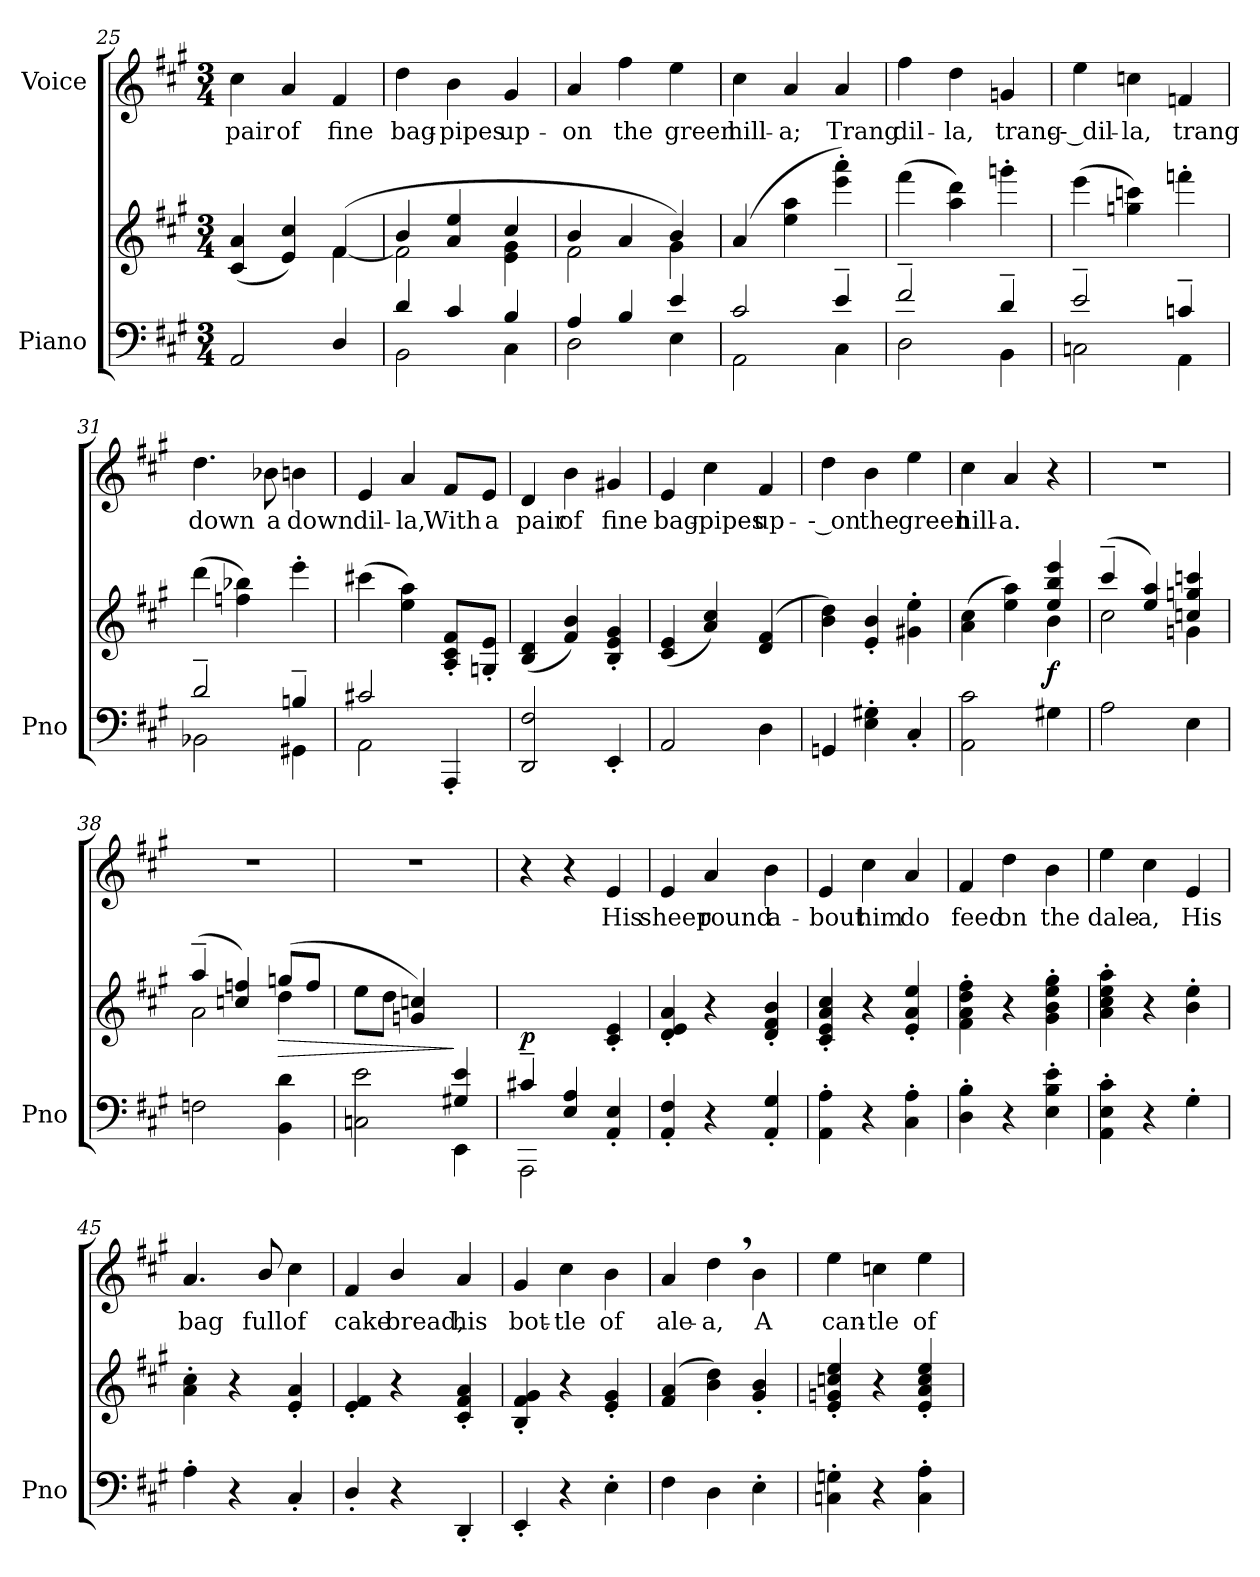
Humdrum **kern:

**kern	**kern	**dynam	**kern	**text
*part2	*part2	*part2	*part1	*part1
*staff3	*staff2	*staff2/3	*staff1	*staff1
*I"Piano	*	*	*I"Voice	*
*I'Pno	*	*	*	*
!!LO:LB:g=z
*clefF4	*clefG2	*	*clefG2	*
*k[f#c#g#]	*k[f#c#g#]	*	*k[f#c#g#]	*
*M3/4	*M3/4	*	*M3/4	*
=25	=25	=25	=25	=25
*	*^	*	*	*
!	!	!	!	!	!LO:LY:b
2AA/	(>4c#/ 4a/	2ryy	.	4cc#\	pair
!	!	!	!	!	!LO:LY:b
.	4e/ 4cc#/)	.	.	4a/	of
!	!	!	!	!	!LO:LY:b
4D/	(4f#/	[4f#\	.	4f#/	fine
=26	=26	=26	=26	=26	=26
*^	*	*	*	*	*
!	!	!	!	!	!	!LO:LY:b
4d/	2BB\	4b/	2f#\]	.	4dd\	bag-
!	!	!	!	!	!	!LO:LY:b
4c#/	.	4a/ 4ee/	.	.	4b\	-pipes
!	!	!	!	!	!	!LO:LY:b
4B/	4C#\	4cc#/	4e\ 4g#\	.	4g#/	up-
=27	=27	=27	=27	=27	=27	=27
!	!	!	!	!	!	!LO:LY:b
4A/	2D\	4b/	2f#\	.	4a/	-on
!	!	!	!	!	!	!LO:LY:b
4B/	.	4a/	.	.	4ff#\	the
!	!	!	!	!	!	!LO:LY:b
4e/	4E\	4b/)	4g#\	.	4ee\	green
=28	=28	=28	=28	=28	=28	=28
!	!	!	!	!	!	!LO:LY:b
*	*	*v	*v	*	*	*
2c#/	2AA\	(4a/	.	4cc#\	hill-
!	!	!	!	!	!LO:LY:b
.	.	4ee\ 4aa\	.	4a/	-a;
!	!	!	!LO:DY:b	!	!LO:LY:b
!	!	!	!LO:DY:n=1:b	!	!
4e~/	4C#\	4eee\' 4aaa\')	p other-dynamics	4a/	Trang
=29	=29	=29	=29	=29	=29
!	!	!	!	!	!LO:LY:b
2f#~/	2D\	(4fff#\	.	4ff#\	dil-
!	!	!	!	!	!LO:LY:b
.	.	4aa\ 4ddd\)	.	4dd\	-la,
!	!	!	!	!	!LO:LY:b
4d~/	4BB\	4gggn'\	.	4gn/	trang-
!!LO:LB:g=z
=30	=30	=30	=30	=30	=30
!	!	!	!	!	!LO:LY:b
2e~/	2Cn\	(4eee\	.	4ee\	-- dil-
!	!	!	!	!	!LO:LY:b
.	.	4ggn\ 4cccn\)	.	4ccn\	-la,
!	!	!	!	!	!LO:LY:b
4cn~/	4AA\	4fffn'\	.	4fn/	trang
=31	=31	=31	=31	=31	=31
!	!	!	!	!	!LO:LY:b
2d~/	2BB-X\	(4ddd\	.	4.dd\	down
.	.	4ffn\ 4bb-X\)	.	.	.
!	!	!	!	!	!LO:LY:b
.	.	.	.	8b-X\	a
!	!	!	!	!	!LO:LY:b
4Bn~/	4GG#X\	4eee'\	.	4bn\	down
=32	=32	=32	=32	=32	=32
!	!	!	!	!	!LO:LY:b
2c#X/	2AA\	(4ccc#X\	.	4e/	dil-
!	!	!	!	!	!LO:LY:b
.	.	4ee\ 4aa\)	.	4a/	-la,
!	!	!	!	!	!LO:LY:b
4AAA'/	4ryy	8A/'> 8c#/'> 8f#/'>L	.	8f#/L	With
!	!	!	!	!	!LO:LY:b
.	.	8Gn/'> 8e/'>J	.	8e/J	a
*v	*v	*	*	*	*
=33	=33	=33	=33	=33
!	!	!	!	!LO:LY:b
2DD/ 2F#/	(>4B/ 4d/	.	4d/	pair
!	!	!	!	!LO:LY:b
.	4f#/ 4b/)	.	4b\	of
!	!	!	!	!LO:LY:b
4EE'/	4B/'> 4e/'> 4g#/'>	.	4g#X/	fine
=34	=34	=34	=34	=34
!	!	!	!	!LO:LY:b
2AA/	(>4c#/ 4e/	.	4e/	bag-
!	!	!	!	!LO:LY:b
.	4a/ 4cc#/)	.	4cc#\	-pipes
!	!	!	!	!LO:LY:b
4D\	(>4d/ 4f#/	.	4f#/	up-
!!LO:PB:g=z
=35	=35	=35	=35	=35
!	!	!	!	!LO:LY:b
4GGn/	4b\ 4dd\)	.	4dd\	-- on
!	!	!	!	!LO:LY:b
4E\' 4G#X\'	4e/'> 4b/'>	.	4b\	the
!	!	!	!	!LO:LY:b
4C#'/	4g#X\' 4ee\'	.	4ee\	green
=36	=36	=36	=36	=36
*	*^	*	*	*
!	!	!	!	!	!LO:LY:b
2AA\ 2c#\	(4a\ 4cc#\	2ryy	.	4cc#\	hill-
!	!	!	!	!	!LO:LY:b
.	4ee\ 4aa\)	.	.	4a/	-a.
!	!	!	!LO:DY:b	!	!
4G#X\	4ee/ 4bb/ 4eee/	4b\	f	4r	.
=37	=37	=37	=37	=37	=37
2A\	(4ccc#~/	2cc#\	.	2.r	.
.	4ee/ 4aa/)	.	.	.	.
4E\	4ccn/ 4ggn/ 4cccn/	4gn\	.	.	.
=38	=38	=38	=38	=38	=38
2Fn\	(4aa~/	2a\	.	2.r	.
.	4ccn/ 4ffn/)	.	.	.	.
!	!	!	!LO:HP:b	!	!
4BB\ 4d\	(8ggn/L	4dd\	>	.	.
.	8ff/J	.	.	.	.
*	*v	*v	*	*	*
=39	=39	=39	=39	=39
*^	*	*	*	*
2ryy	2Cn\ 2e\	8ee\L	.	2.r	.
.	.	8dd\J	.	.	.
.	.	4gn/ 4ccn/)	.	.	.
4G#X/ 4e/	4EE\	4ryy	]	.	.
!!LO:LB:g=z
=40	=40	=40	=40	=40	=40
!	!	!	!LO:DY:b	!	!
4c#X~>/	2AAA\	2ryy	p	4r	.
4E/ 4A/	.	.	.	4r	.
!	!	!	!	!	!LO:LY:b
4ryy	4AA/' 4E/'	4c#/'> 4e/'>	.	4e/	His
=41	=41	=41	=41	=41	=41
!	!	!	!	!	!LO:LY:b
*v	*v	*	*	*	*
4AA/' 4F#/'	4d/'> 4e/'> 4a/'>	.	4e/	sheep
!	!	!	!	!LO:LY:b
4r	4r	.	4a/	round
!	!	!	!	!LO:LY:b
4AA/' 4G#/'	4d/'> 4f#/'> 4b/'>	.	4b\	a-
=42	=42	=42	=42	=42
!	!	!	!	!LO:LY:b
4AA\' 4A\'	4c#/'> 4e/'> 4a/'> 4cc#/'>	.	4e/	-bout
!	!	!	!	!LO:LY:b
4r	4r	.	4cc#\	him
!	!	!	!	!LO:LY:b
4C#\' 4A\'	4e/'> 4a/'> 4ee/'>	.	4a/	do
=43	=43	=43	=43	=43
!	!	!	!	!LO:LY:b
4D\' 4B\'	4f#\' 4a\' 4dd\' 4ff#\'	.	4f#/	feed
!	!	!	!	!LO:LY:b
4r	4r	.	4dd\	on
!	!	!	!	!LO:LY:b
4E\' 4B\' 4e\'	4g#\' 4b\' 4ee\' 4gg#\'	.	4b\	the
=44	=44	=44	=44	=44
!	!	!	!	!LO:LY:b
4AA\' 4E\' 4c#\'	4a\' 4cc#\' 4ee\' 4aa\'	.	4ee\	dale-
!	!	!	!	!LO:LY:b
4r	4r	.	4cc#\	-a,
!	!	!	!	!LO:LY:b
4G#'\	4b\' 4ee\'	.	4e/	His
!!LO:LB:g=z
=45	=45	=45	=45	=45
!	!	!	!	!LO:LY:b
4A'\	4a\' 4cc#\'	.	4.a/	bag
4r	4r	.	.	.
!	!	!	!	!LO:LY:b
.	.	.	8b/	full
!	!	!	!	!LO:LY:b
4C#'/	4e/'> 4a/'>	.	4cc#\	of
=46	=46	=46	=46	=46
!	!	!	!	!LO:LY:b
4D'/	4e/'> 4f#/'>	.	4f#/	cake
!	!	!	!	!LO:LY:b
4r	4r	.	4b/	bread,
!	!	!	!	!LO:LY:b
4DD'/	4c#/'> 4f#/'> 4a/'>	.	4a/	his
=47	=47	=47	=47	=47
!	!	!	!	!LO:LY:b
4EE'/	4B/'> 4f#/'> 4g#/'>	.	4g#/	bot-
!	!	!	!	!LO:LY:b
4r	4r	.	4cc#\	-tle
!	!	!	!	!LO:LY:b
4E'\	4e/' 4g#/'	.	4b\	of
=48	=48	=48	=48	=48
!	!	!	!	!LO:LY:b
4F#\	(4f#/ 4a/	.	4a/	ale-
!	!	!	!	!LO:LY:b
4D\	4b\ 4dd\)	.	4dd,\	-a,
!	!	!	!	!LO:LY:b
4E'\	4g#/'> 4b/'>	.	4b\	A
=49	=49	=49	=49	=49
!	!	!	!	!LO:LY:b
4Cn\' 4Gn\'	4e/'> 4gn/'> 4ccn/'> 4ee/'>	.	4ee\	can-
!	!	!	!	!LO:LY:b
4r	4r	.	4ccn\	-tle
!	!	!	!	!LO:LY:b
4C\' 4A\'	4e/'> 4a/'> 4cc/'> 4ee/'>	.	4ee\	of
=	=	=	=	=
*-	*-	*-	*-	*-
